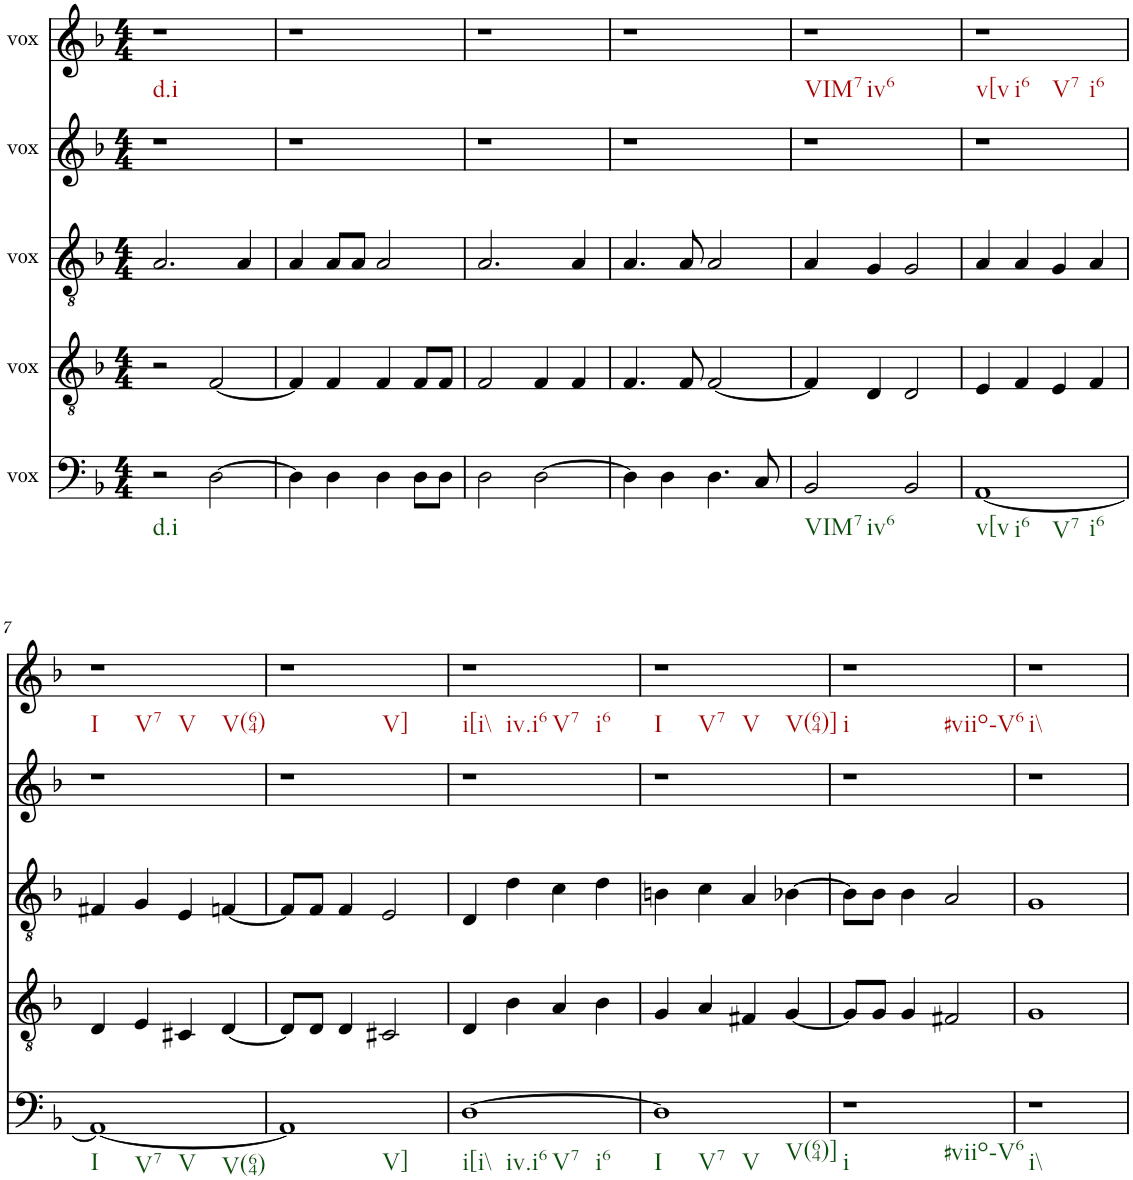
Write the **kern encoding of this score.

**kern	**kern	**kern	**kern	**kern
*part5	*part4	*part3	*part2	*part1
*staff5	*staff4	*staff3	*staff2	*staff1
*I"vox	*I"vox	*I"vox	*I"vox	*I"vox
*clefF4	*clefGv2	*clefGv2	*clefG2	*clefG2
*k[b-]	*k[b-]	*k[b-]	*k[b-]	*k[b-]
*M4/4	*M4/4	*M4/4	*M4/4	*M4/4
=1	=1	=1	=1	=1
2r	2r	2.A/	1r	1r
[2D\	[2F/	.	.	.
.	.	4A/	.	.
=2	=2	=2	=2	=2
4D\]	4F/]	4A/	1r	1r
4D\	4F/	8A/L	.	.
.	.	8A/J	.	.
4D\	4F/	2A/	.	.
8D\L	8F/L	.	.	.
8D\J	8F/J	.	.	.
=3	=3	=3	=3	=3
2D\	2F/	2.A/	1r	1r
[2D\	4F/	.	.	.
.	4F/	4A/	.	.
=4	=4	=4	=4	=4
4D\]	4.F/	4.A/	1r	1r
4D\	.	.	.	.
.	8F/	8A/	.	.
4.D\	[2F/	2A/	.	.
8C/	.	.	.	.
=5	=5	=5	=5	=5
2BB-/	4F/]	4A/	1r	1r
.	4D/	4G/	.	.
2BB-/	2D/	2G/	.	.
=6	=6	=6	=6	=6
[1AA	4E/	4A/	1r	1r
.	4F/	4A/	.	.
.	4E/	4G/	.	.
.	4F/	4A/	.	.
!!LO:LB:g=z
=7	=7	=7	=7	=7
1AA_	4D/	4F#X/	1r	1r
.	4E/	4G/	.	.
.	4C#X/	4E/	.	.
.	[4D/	[4Fn/	.	.
=8	=8	=8	=8	=8
1AA]	8D/L]	8F/L]	1r	1r
.	8D/J	8F/J	.	.
.	4D/	4F/	.	.
.	2C#X/	2E/	.	.
=9	=9	=9	=9	=9
[1D	4D/	4D/	1r	1r
.	4B-\	4d\	.	.
.	4A/	4c\	.	.
.	4B-\	4d\	.	.
=10	=10	=10	=10	=10
1D]	4G/	4Bn\	1r	1r
.	4A/	4c\	.	.
.	4F#X/	4A/	.	.
.	[4G/	[4B-X\	.	.
=11	=11	=11	=11	=11
1r	8G/L]	8B-\L]	1r	1r
.	8G/J	8B-\J	.	.
.	4G/	4B-\	.	.
.	2F#X/	2A/	.	.
=12	=12	=12	=12	=12
1r	1G	1G	1r	1r
=	=	=	=	=
*-	*-	*-	*-	*-
